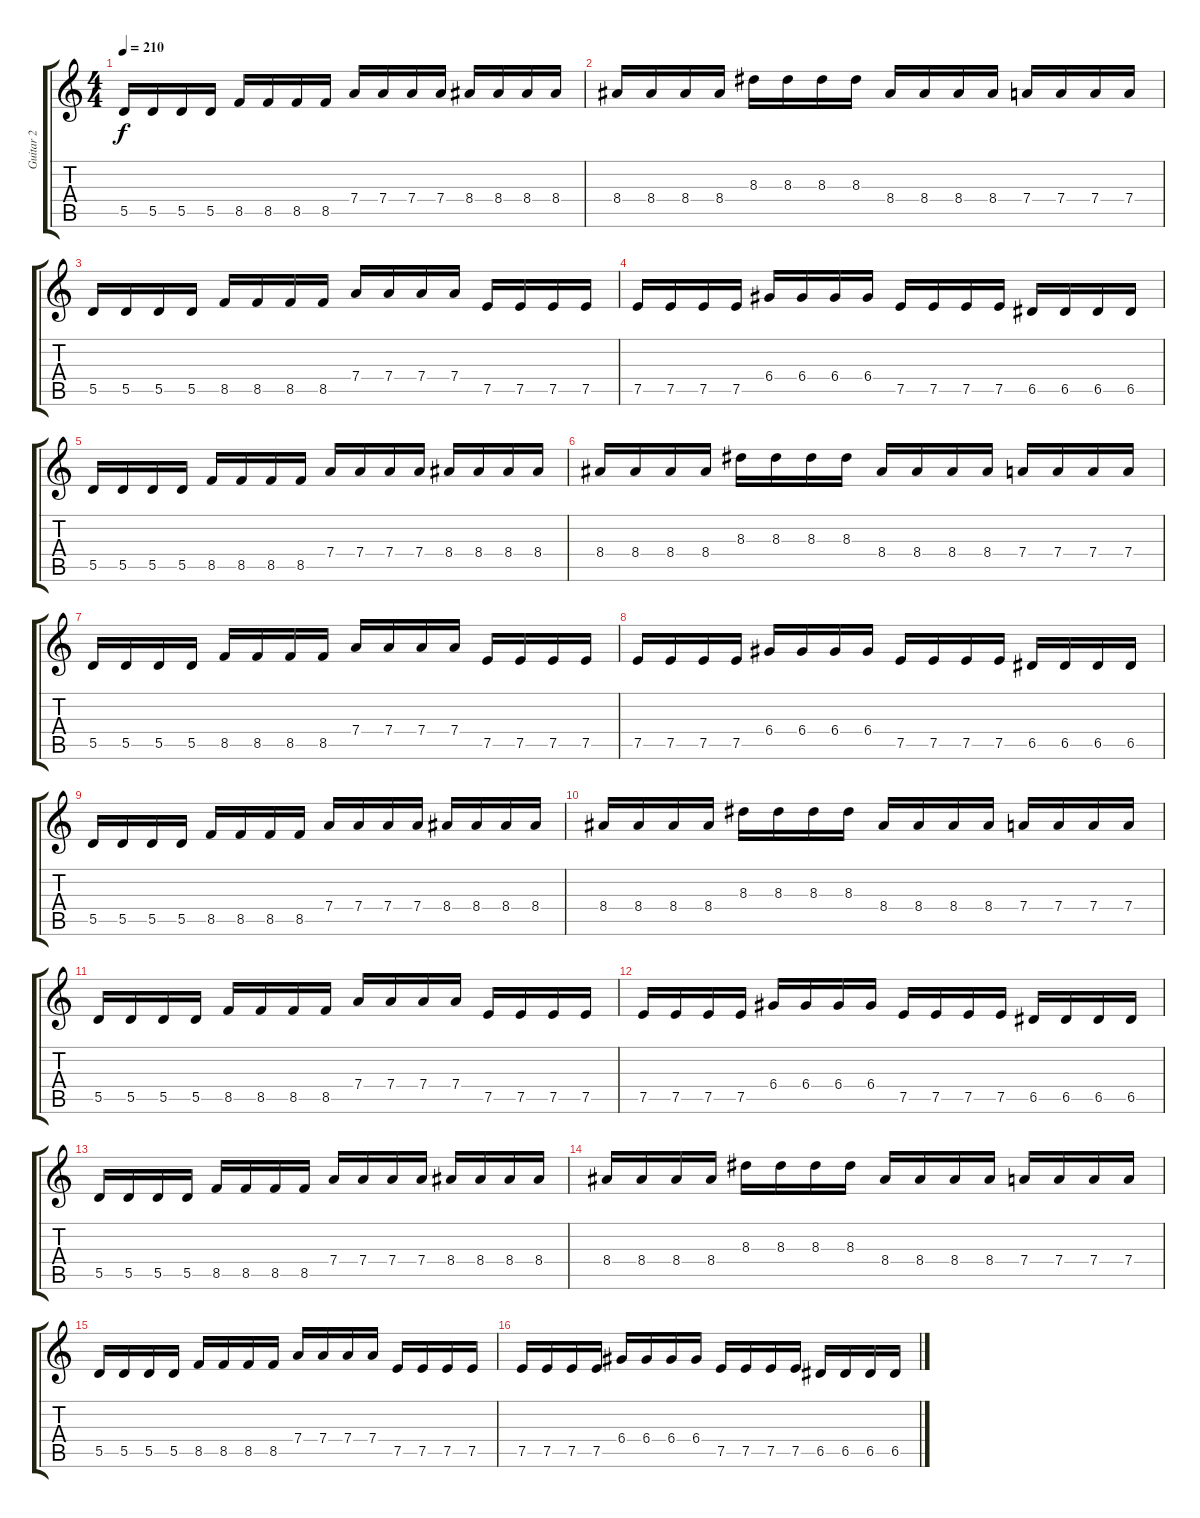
\track ("Guitar 2" "Guitar 2") {instrument distortionguitar}
\staff {score tabs}
\tuning (E4 B3 G3 D3 A2 E2) {hide}
\ts (4 4)
\tempo 210
\clef g2
\ks c
5.5.16{dy f} 5.5.16 5.5.16 5.5.16 8.5.16 8.5.16 8.5.16 8.5.16 7.4.16 7.4.16 7.4.16 7.4.16 8.4.16 8.4.16 8.4.16 8.4.16 |
8.4.16 8.4.16 8.4.16 8.4.16 8.3.16 8.3.16 8.3.16 8.3.16 8.4.16 8.4.16 8.4.16 8.4.16 7.4.16 7.4.16 7.4.16 7.4.16 |
5.5.16 5.5.16 5.5.16 5.5.16 8.5.16 8.5.16 8.5.16 8.5.16 7.4.16 7.4.16 7.4.16 7.4.16 7.5.16 7.5.16 7.5.16 7.5.16 |
7.5.16 7.5.16 7.5.16 7.5.16 6.4.16 6.4.16 6.4.16 6.4.16 7.5.16 7.5.16 7.5.16 7.5.16 6.5.16 6.5.16 6.5.16 6.5.16 |
5.5.16 5.5.16 5.5.16 5.5.16 8.5.16 8.5.16 8.5.16 8.5.16 7.4.16 7.4.16 7.4.16 7.4.16 8.4.16 8.4.16 8.4.16 8.4.16 |
8.4.16 8.4.16 8.4.16 8.4.16 8.3.16 8.3.16 8.3.16 8.3.16 8.4.16 8.4.16 8.4.16 8.4.16 7.4.16 7.4.16 7.4.16 7.4.16 |
5.5.16 5.5.16 5.5.16 5.5.16 8.5.16 8.5.16 8.5.16 8.5.16 7.4.16 7.4.16 7.4.16 7.4.16 7.5.16 7.5.16 7.5.16 7.5.16 |
7.5.16 7.5.16 7.5.16 7.5.16 6.4.16 6.4.16 6.4.16 6.4.16 7.5.16 7.5.16 7.5.16 7.5.16 6.5.16 6.5.16 6.5.16 6.5.16 |
5.5.16 5.5.16 5.5.16 5.5.16 8.5.16 8.5.16 8.5.16 8.5.16 7.4.16 7.4.16 7.4.16 7.4.16 8.4.16 8.4.16 8.4.16 8.4.16 |
8.4.16 8.4.16 8.4.16 8.4.16 8.3.16 8.3.16 8.3.16 8.3.16 8.4.16 8.4.16 8.4.16 8.4.16 7.4.16 7.4.16 7.4.16 7.4.16 |
5.5.16 5.5.16 5.5.16 5.5.16 8.5.16 8.5.16 8.5.16 8.5.16 7.4.16 7.4.16 7.4.16 7.4.16 7.5.16 7.5.16 7.5.16 7.5.16 |
7.5.16 7.5.16 7.5.16 7.5.16 6.4.16 6.4.16 6.4.16 6.4.16 7.5.16 7.5.16 7.5.16 7.5.16 6.5.16 6.5.16 6.5.16 6.5.16 |
5.5.16 5.5.16 5.5.16 5.5.16 8.5.16 8.5.16 8.5.16 8.5.16 7.4.16 7.4.16 7.4.16 7.4.16 8.4.16 8.4.16 8.4.16 8.4.16 |
8.4.16 8.4.16 8.4.16 8.4.16 8.3.16 8.3.16 8.3.16 8.3.16 8.4.16 8.4.16 8.4.16 8.4.16 7.4.16 7.4.16 7.4.16 7.4.16 |
5.5.16 5.5.16 5.5.16 5.5.16 8.5.16 8.5.16 8.5.16 8.5.16 7.4.16 7.4.16 7.4.16 7.4.16 7.5.16 7.5.16 7.5.16 7.5.16 |
7.5.16 7.5.16 7.5.16 7.5.16 6.4.16 6.4.16 6.4.16 6.4.16 7.5.16 7.5.16 7.5.16 7.5.16 6.5.16 6.5.16 6.5.16 6.5.16
